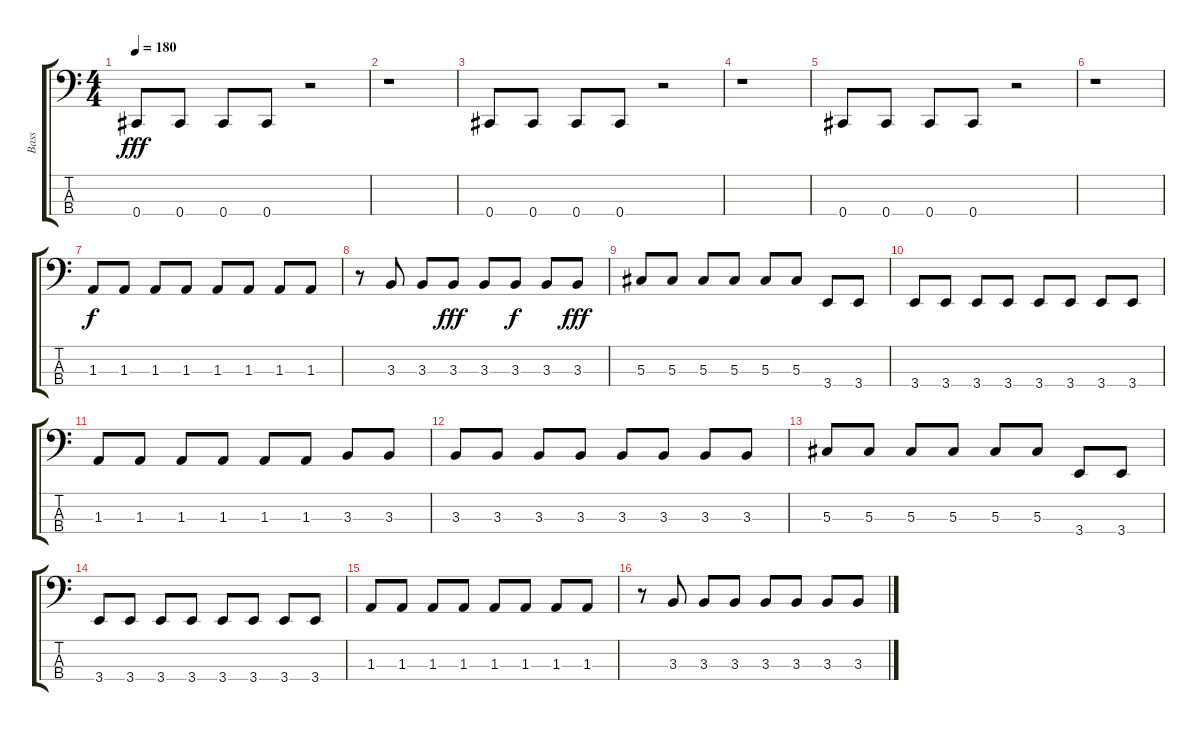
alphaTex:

\track ("Bass" "Bass") {instrument electricbassfinger}
\staff {score tabs}
\tuning (Gb2 Db2 Ab1 Db1) {hide}
\ts (4 4)
\tempo 180
\clef f4
\ks c
0.4.8{dy fff} 0.4.8 0.4.8 0.4.8 r.2 |
r.1 |
0.4.8 0.4.8 0.4.8 0.4.8 r.2 |
r.1 |
0.4.8 0.4.8 0.4.8 0.4.8 r.2 |
r.1 |
1.3.8{dy f} 1.3.8 1.3.8 1.3.8 1.3.8 1.3.8 1.3.8 1.3.8 |
r.8 3.3.8 3.3.8 3.3.8{dy fff} 3.3.8 3.3.8{dy f} 3.3.8 3.3.8{dy fff} |
5.3.8 5.3.8 5.3.8 5.3.8 5.3.8 5.3.8 3.4.8 3.4.8 |
3.4.8 3.4.8 3.4.8 3.4.8 3.4.8 3.4.8 3.4.8 3.4.8 |
1.3.8 1.3.8 1.3.8 1.3.8 1.3.8 1.3.8 3.3.8 3.3.8 |
3.3.8 3.3.8 3.3.8 3.3.8 3.3.8 3.3.8 3.3.8 3.3.8 |
5.3.8 5.3.8 5.3.8 5.3.8 5.3.8 5.3.8 3.4.8 3.4.8 |
3.4.8 3.4.8 3.4.8 3.4.8 3.4.8 3.4.8 3.4.8 3.4.8 |
1.3.8 1.3.8 1.3.8 1.3.8 1.3.8 1.3.8 1.3.8 1.3.8 |
r.8 3.3.8 3.3.8 3.3.8 3.3.8 3.3.8 3.3.8 3.3.8
